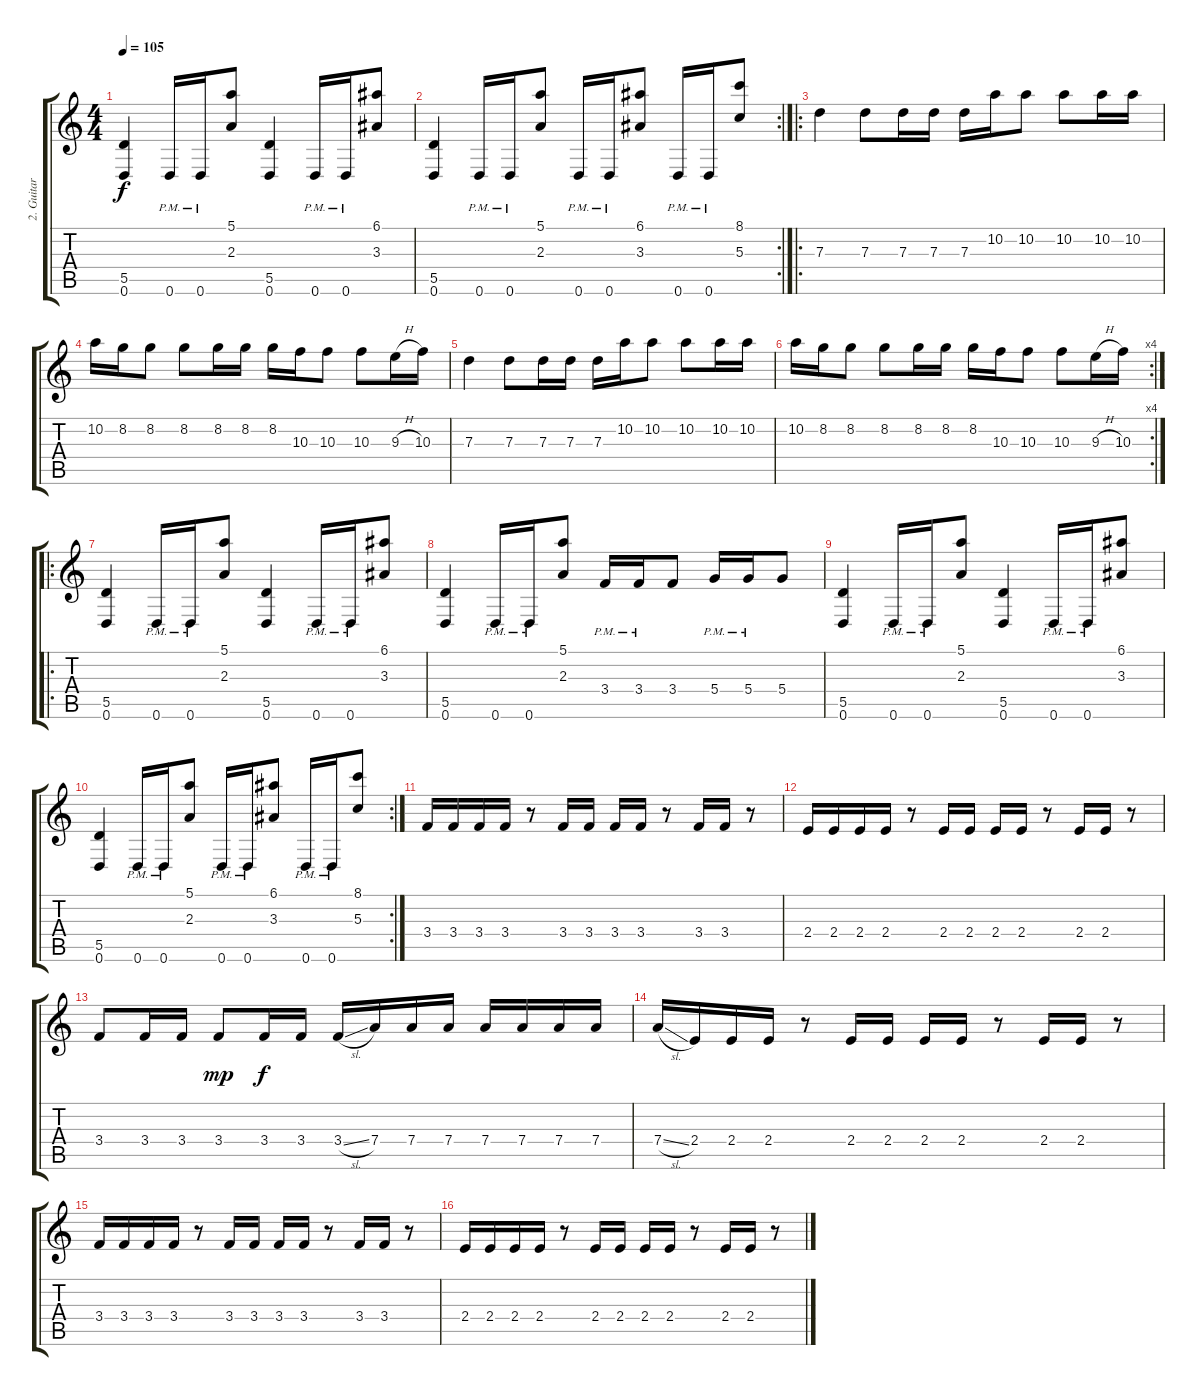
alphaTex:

\track ("2. Guitar " "2. Guitar ") {instrument overdrivenguitar}
\staff {score tabs}
\tuning (E4 B3 G3 D3 A2 D2) {hide}
\ts (4 4)
\tempo 105
\clef g2
\ks c
(5.5 0.6).4{dy f} 0.6{pm}.16 0.6{pm}.16 (5.1 2.3).8 (5.5 0.6).4 0.6{pm}.16 0.6{pm}.16 (6.1 3.3).8 |
\rc 2
(5.5 0.6).4 0.6{pm}.16 0.6{pm}.16 (5.1 2.3).8 0.6{pm}.16 0.6{pm}.16 (6.1 3.3).8 0.6{pm}.16 0.6{pm}.16 (8.1 5.3).8 |
\ro
7.3.4 7.3.8 7.3.16 7.3.16 7.3.16 10.2.16 10.2.8 10.2.8 10.2.16 10.2.16 |
10.2.16 8.2.16 8.2.8 8.2.8 8.2.16 8.2.16 8.2.16 10.3.16 10.3.8 10.3.8 9.3{h}.16 10.3.16 |
7.3.4 7.3.8 7.3.16 7.3.16 7.3.16 10.2.16 10.2.8 10.2.8 10.2.16 10.2.16 |
\rc 4
10.2.16 8.2.16 8.2.8 8.2.8 8.2.16 8.2.16 8.2.16 10.3.16 10.3.8 10.3.8 9.3{h}.16 10.3.16 |
\ro
(5.5 0.6).4 0.6{pm}.16 0.6{pm}.16 (5.1 2.3).8 (5.5 0.6).4 0.6{pm}.16 0.6{pm}.16 (6.1 3.3).8 |
(5.5 0.6).4 0.6{pm}.16 0.6{pm}.16 (5.1 2.3).8 3.4{pm}.16 3.4{pm}.16 3.4.8 5.4{pm}.16 5.4{pm}.16 5.4.8 |
(5.5 0.6).4 0.6{pm}.16 0.6{pm}.16 (5.1 2.3).8 (5.5 0.6).4 0.6{pm}.16 0.6{pm}.16 (6.1 3.3).8 |
\rc 2
(5.5 0.6).4 0.6{pm}.16 0.6{pm}.16 (5.1 2.3).8 0.6{pm}.16 0.6{pm}.16 (6.1 3.3).8 0.6{pm}.16 0.6{pm}.16 (8.1 5.3).8 |
3.4.16 3.4.16 3.4.16 3.4.16 r.8 3.4.16 3.4.16 3.4.16 3.4.16 r.8 3.4.16 3.4.16 r.8 |
2.4.16 2.4.16 2.4.16 2.4.16 r.8 2.4.16 2.4.16 2.4.16 2.4.16 r.8 2.4.16 2.4.16 r.8 |
3.4.8 3.4.16 3.4.16 3.4.8{dy mp} 3.4.16{dy f} 3.4.16 3.4{sl}.16 7.4.16 7.4.16 7.4.16 7.4.16 7.4.16 7.4.16 7.4.16 |
7.4{sl}.16 2.4.16 2.4.16 2.4.16 r.8 2.4.16 2.4.16 2.4.16 2.4.16 r.8 2.4.16 2.4.16 r.8 |
3.4.16 3.4.16 3.4.16 3.4.16 r.8 3.4.16 3.4.16 3.4.16 3.4.16 r.8 3.4.16 3.4.16 r.8 |
2.4.16 2.4.16 2.4.16 2.4.16 r.8 2.4.16 2.4.16 2.4.16 2.4.16 r.8 2.4.16 2.4.16 r.8
